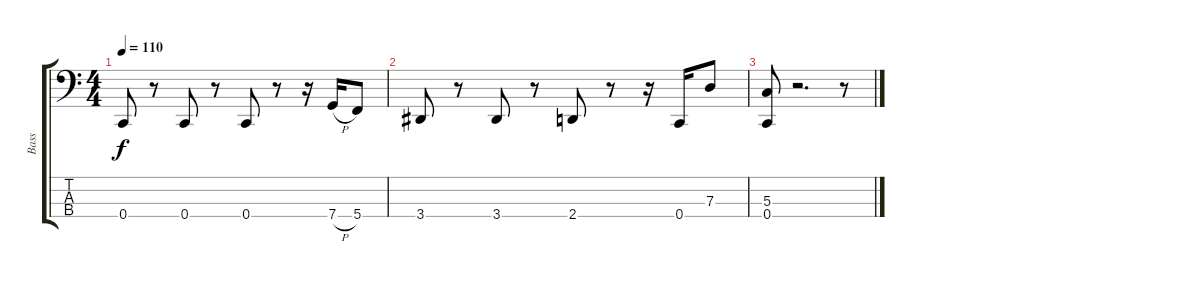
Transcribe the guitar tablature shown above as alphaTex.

\track ("Bass" "Bass") {instrument electricbassfinger}
\staff {score tabs}
\tuning (F2 C2 G1 C1) {hide}
\ts (4 4)
\tempo 110
\clef f4
\ks c
0.4.8{dy f} r.8 0.4.8 r.8 0.4.8 r.8 r.16 7.4{h}.16 5.4.8 |
3.4.8 r.8 3.4.8 r.8 2.4.8 r.8 r.16 0.4.16 7.3.8 |
(5.3 0.4).8 r.2{d} r.8
